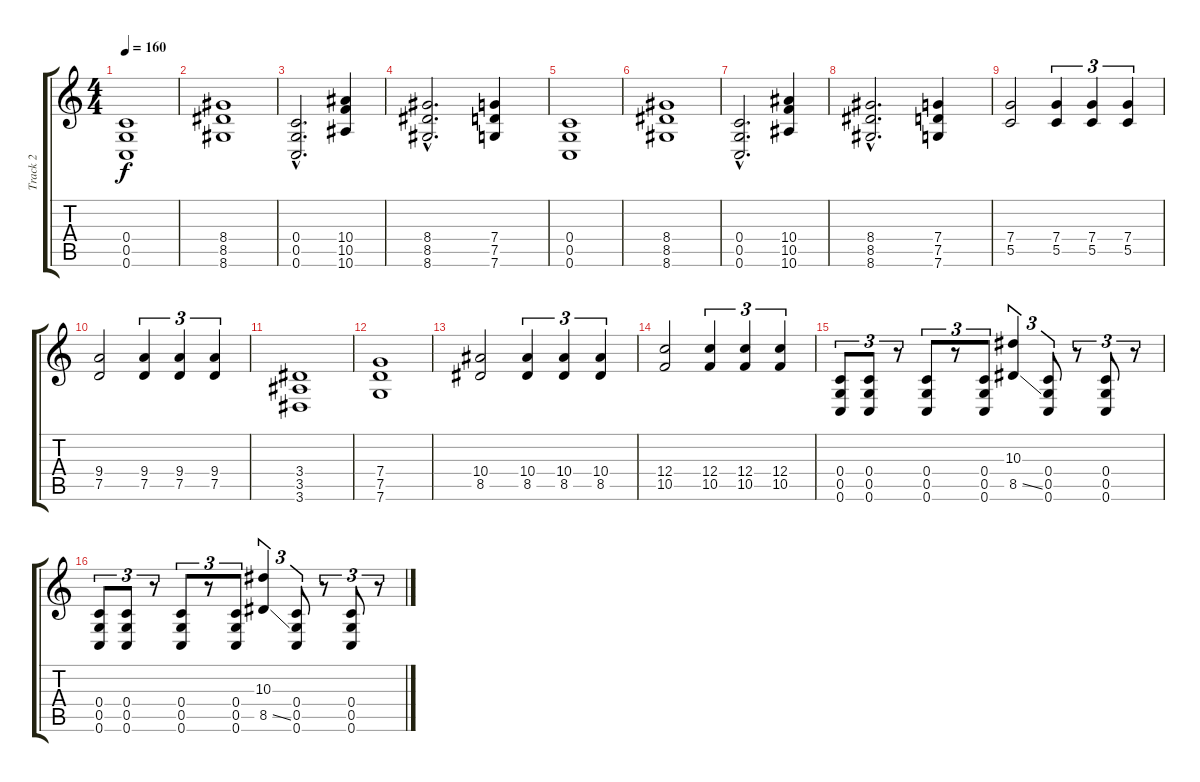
\track ("Track 2" "Track 2") {instrument overdrivenguitar}
\staff {score tabs}
\tuning (D4 A3 F3 C3 G2 C2) {hide}
\ts (4 4)
\tempo 160
\clef g2
\ks c
(0.4 0.5 0.6).1{dy f} |
(8.4 8.5 8.6).1 |
(0.4{hac} 0.5{hac} 0.6{hac}).2{d} (10.4 10.5 10.6).4 |
(8.4{hac} 8.5{hac} 8.6{hac}).2{d} (7.4 7.5 7.6).4 |
(0.4 0.5 0.6).1 |
(8.4 8.5 8.6).1 |
(0.4{hac} 0.5{hac} 0.6{hac}).2{d} (10.4 10.5 10.6).4 |
(8.4{hac} 8.5{hac} 8.6{hac}).2{d} (7.4 7.5 7.6).4 |
(7.4 5.5).2 (7.4 5.5).4{tu (3 2)} (7.4 5.5).4{tu (3 2)} (7.4 5.5).4{tu (3 2)} |
(9.4 7.5).2 (9.4 7.5).4{tu (3 2)} (9.4 7.5).4{tu (3 2)} (9.4 7.5).4{tu (3 2)} |
(3.4 3.5 3.6).1 |
(7.4 7.5 7.6).1 |
(10.4 8.5).2 (10.4 8.5).4{tu (3 2)} (10.4 8.5).4{tu (3 2)} (10.4 8.5).4{tu (3 2)} |
(12.4 10.5).2 (12.4 10.5).4{tu (3 2)} (12.4 10.5).4{tu (3 2)} (12.4 10.5).4{tu (3 2)} |
(0.4 0.5 0.6).8{tu (3 2)} (0.4 0.5 0.6).8{tu (3 2)} r.8{tu (3 2)} (0.4 0.5 0.6).8{tu (3 2)} r.8{tu (3 2)} (0.4 0.5 0.6).8{tu (3 2)} (10.3 8.5{ss}).4{tu (3 2)} (0.4 0.5 0.6).8{tu (3 2)} r.8{tu (3 2)} (0.4 0.5 0.6).8{tu (3 2)} r.8{tu (3 2)} |
(0.4 0.5 0.6).8{tu (3 2)} (0.4 0.5 0.6).8{tu (3 2)} r.8{tu (3 2)} (0.4 0.5 0.6).8{tu (3 2)} r.8{tu (3 2)} (0.4 0.5 0.6).8{tu (3 2)} (10.3 8.5{ss}).4{tu (3 2)} (0.4 0.5 0.6).8{tu (3 2)} r.8{tu (3 2)} (0.4 0.5 0.6).8{tu (3 2)} r.8{tu (3 2)}
